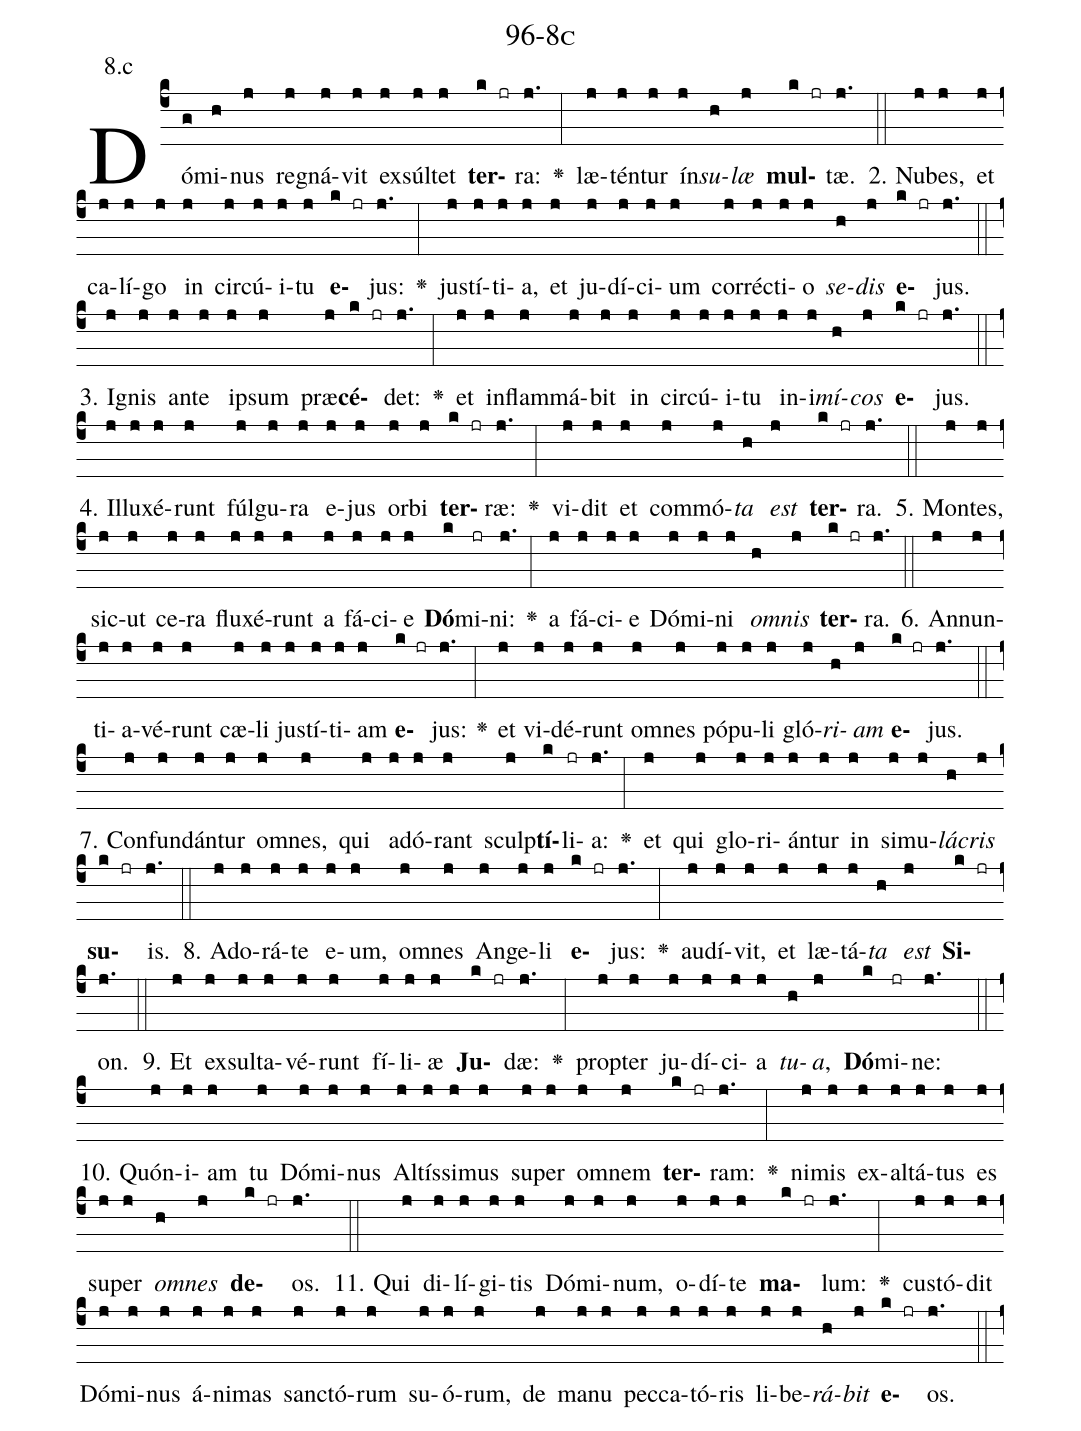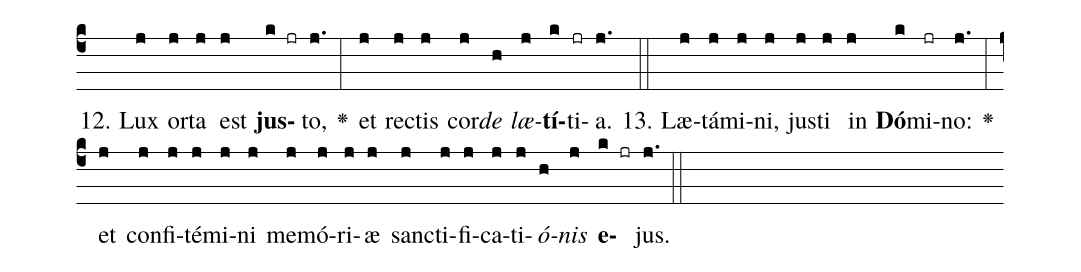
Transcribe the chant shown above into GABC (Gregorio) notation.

name: 96-8c;
annotation: 8.c;
%%
(c4)Dó(g)mi(h)nus(j) re(j)gná(j)vit(j) ex(j)súl(j)tet(j) <b>ter</b>(k jr)ra:(j.) <v>\greheightstar</v>(:) læ(j)tén(j)tur(j) ín(j)<i>su</i>(h)<i>læ</i>(j) <b>mul</b>(k jr)tæ.(j.) (::)
2. Nu(j)bes,(j) et(j) ca(j)lí(j)go(j) in(j) cir(j)cú(j)i(j)tu(j) <b>e</b>(k jr)jus:(j.) <v>\greheightstar</v>(:) jus(j)tí(j)ti(j)a,(j) et(j) ju(j)dí(j)ci(j)um(j) cor(j)réc(j)ti(j)o(j) <i>se</i>(h)<i>dis</i>(j) <b>e</b>(k jr)jus.(j.) (::)
3. I(j)gnis(j) an(j)te(j) ip(j)sum(j) præ(j)<b>cé</b>(k jr)det:(j.) <v>\greheightstar</v>(:) et(j) in(j)flam(j)má(j)bit(j) in(j) cir(j)cú(j)i(j)tu(j) in(j)i(j)<i>mí</i>(h)<i>cos</i>(j) <b>e</b>(k jr)jus.(j.) (::)
4. Il(j)lu(j)xé(j)runt(j) fúl(j)gu(j)ra(j) e(j)jus(j) or(j)bi(j) <b>ter</b>(k jr)ræ:(j.) <v>\greheightstar</v>(:) vi(j)dit(j) et(j) com(j)mó(j)<i>ta</i>(h) <i>est</i>(j) <b>ter</b>(k jr)ra.(j.) (::)
5. Mon(j)tes,(j) sic(j)ut(j) ce(j)ra(j) flu(j)xé(j)runt(j) a(j) fá(j)ci(j)e(j) <b>Dó</b>(k)mi(jr)ni:(j.) <v>\greheightstar</v>(:) a(j) fá(j)ci(j)e(j) Dó(j)mi(j)ni(j) <i>om</i>(h)<i>nis</i>(j) <b>ter</b>(k jr)ra.(j.) (::)
6. An(j)nun(j)ti(j)a(j)vé(j)runt(j) cæ(j)li(j) jus(j)tí(j)ti(j)am(j) <b>e</b>(k jr)jus:(j.) <v>\greheightstar</v>(:) et(j) vi(j)dé(j)runt(j) om(j)nes(j) pó(j)pu(j)li(j) gló(j)<i>ri</i>(h)<i>am</i>(j) <b>e</b>(k jr)jus.(j.) (::)
7. Con(j)fun(j)dán(j)tur(j) om(j)nes,(j) qui(j) ad(j)ó(j)rant(j) sculp(j)<b>tí</b>(k)li(jr)a:(j.) <v>\greheightstar</v>(:) et(j) qui(j) glo(j)ri(j)án(j)tur(j) in(j) si(j)mu(j)<i>lá</i>(h)<i>cris</i>(j) <b>su</b>(k jr)is.(j.) (::)
8. Ad(j)o(j)rá(j)te(j) e(j)um,(j) om(j)nes(j) An(j)ge(j)li(j) <b>e</b>(k jr)jus:(j.) <v>\greheightstar</v>(:) au(j)dí(j)vit,(j) et(j) læ(j)tá(j)<i>ta</i>(h) <i>est</i>(j) <b>Si</b>(k jr)on.(j.) (::)
9. Et(j) ex(j)sul(j)ta(j)vé(j)runt(j) fí(j)li(j)æ(j) <b>Ju</b>(k jr)dæ:(j.) <v>\greheightstar</v>(:) prop(j)ter(j) ju(j)dí(j)ci(j)a(j) <i>tu</i>(h)<i>a</i>,(j) <b>Dó</b>(k)mi(jr)ne:(j.) (::)
10. Quón(j)i(j)am(j) tu(j) Dó(j)mi(j)nus(j) Al(j)tís(j)si(j)mus(j) su(j)per(j) om(j)nem(j) <b>ter</b>(k jr)ram:(j.) <v>\greheightstar</v>(:) ni(j)mis(j) ex(j)al(j)tá(j)tus(j) es(j) su(j)per(j) <i>om</i>(h)<i>nes</i>(j) <b>de</b>(k jr)os.(j.) (::)
11. Qui(j) di(j)lí(j)gi(j)tis(j) Dó(j)mi(j)num,(j) o(j)dí(j)te(j) <b>ma</b>(k jr)lum:(j.) <v>\greheightstar</v>(:) cus(j)tó(j)dit(j) Dó(j)mi(j)nus(j) á(j)ni(j)mas(j) sanc(j)tó(j)rum(j) su(j)ó(j)rum,(j) de(j) ma(j)nu(j) pec(j)ca(j)tó(j)ris(j) li(j)be(j)<i>rá</i>(h)<i>bit</i>(j) <b>e</b>(k jr)os.(j.) (::)
12. Lux(j) or(j)ta(j) est(j) <b>jus</b>(k jr)to,(j.) <v>\greheightstar</v>(:) et(j) rec(j)tis(j) cor(j)<i>de</i>(h) <i>læ</i>(j)<b>tí</b>(k)ti(jr)a.(j.) (::)
13. Læ(j)tá(j)mi(j)ni,(j) jus(j)ti(j) in(j) <b>Dó</b>(k)mi(jr)no:(j.) <v>\greheightstar</v>(:) et(j) con(j)fi(j)té(j)mi(j)ni(j) me(j)mó(j)ri(j)æ(j) sanc(j)ti(j)fi(j)ca(j)ti(j)<i>ó</i>(h)<i>nis</i>(j) <b>e</b>(k jr)jus.(j.) (::)
